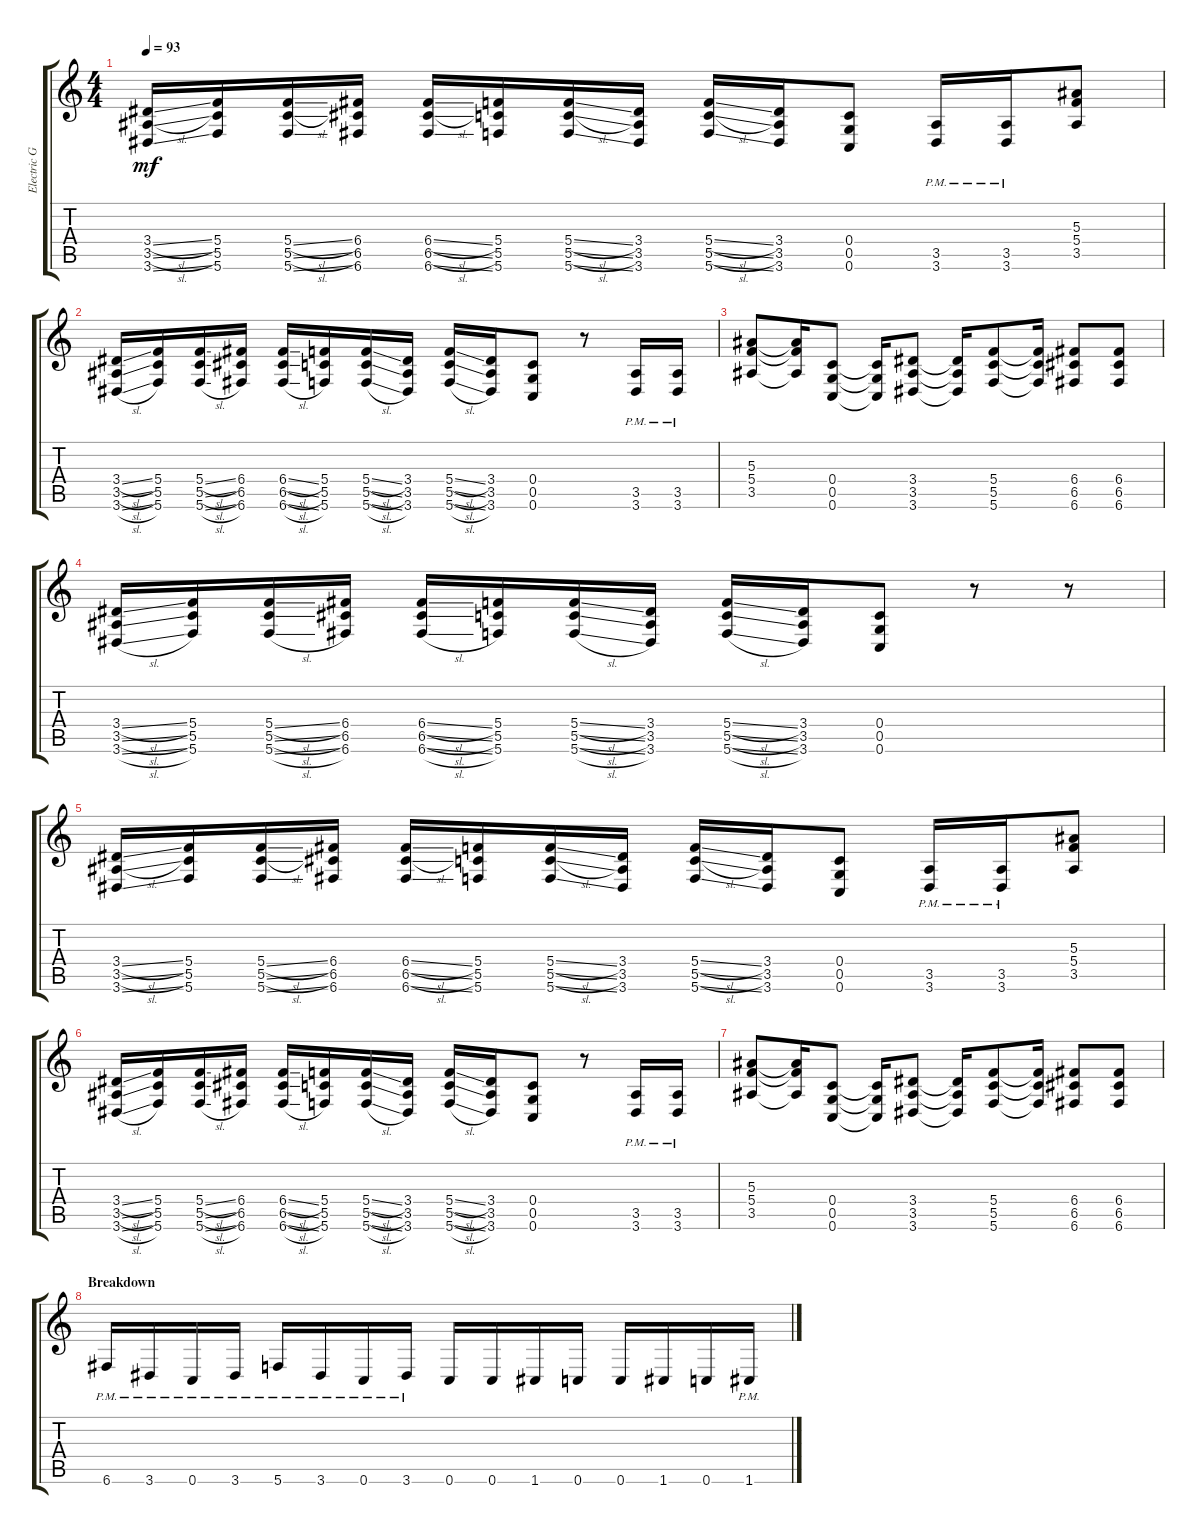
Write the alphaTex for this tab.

\track ("Electric Guitar" "Electric G") {instrument distortionguitar}
\staff {score tabs}
\tuning (D4 A3 F3 C3 G2 C2) {hide}
\ts (4 4)
\tempo 93
\clef g2
\ks c
(3.4{sl} 3.5{sl} 3.6{ss}).16{dy mf} (5.4 5.5 5.6).16 (5.4{sl} 5.5{sl} 5.6{ss}).16 (6.4 6.5 6.6).16 (6.4{sl} 6.5{sl} 6.6{ss}).16 (5.4 5.5 5.6).16 (5.4{sl} 5.5{sl} 5.6{ss}).16 (3.4 3.5 3.6).16 (5.4{sl} 5.5{sl} 5.6{ss}).16 (3.4 3.5 3.6).16 (0.4 0.5 0.6).8 (3.5{pm} 3.6{pm}).16 (3.5{pm} 3.6{pm}).16 (5.3 5.4 3.5).8 |
(3.4{sl} 3.5{sl} 3.6{sl}).16 (5.4 5.5 5.6).16 (5.4{sl} 5.5{sl} 5.6{sl}).16 (6.4 6.5 6.6).16 (6.4{sl} 6.5{sl} 6.6{sl}).16 (5.4 5.5 5.6).16 (5.4{sl} 5.5{sl} 5.6{sl}).16 (3.4 3.5 3.6).16 (5.4{sl} 5.5{sl} 5.6{sl}).16 (3.4 3.5 3.6).16 (0.4 0.5 0.6).8 r.8 (3.5{pm} 3.6{pm}).16 (3.5{pm} 3.6{pm}).16 |
(5.3 5.4 3.5).8 (5.3{t} 5.4{t} 3.5{t}).16 (0.4 0.5 0.6).8 (0.4{t} 0.5{t} 0.6{t}).16 (3.4 3.5 3.6).8 (3.4{t} 3.5{t} 3.6{t}).16 (5.4 5.5 5.6).8 (5.4{t} 5.5{t} 5.6{t}).16 (6.4 6.5 6.6).8 (6.4 6.5 6.6).8 |
(3.4{sl} 3.5{sl} 3.6{sl}).16 (5.4 5.5 5.6).16 (5.4{sl} 5.5{sl} 5.6{sl}).16 (6.4 6.5 6.6).16 (6.4{sl} 6.5{sl} 6.6{sl}).16 (5.4 5.5 5.6).16 (5.4{sl} 5.5{sl} 5.6{sl}).16 (3.4 3.5 3.6).16 (5.4{sl} 5.5{sl} 5.6{sl}).16 (3.4 3.5 3.6).16 (0.4 0.5 0.6).8 r.8 r.8 |
(3.4{sl} 3.5{sl} 3.6{ss}).16 (5.4 5.5 5.6).16 (5.4{sl} 5.5{sl} 5.6{ss}).16 (6.4 6.5 6.6).16 (6.4{sl} 6.5{sl} 6.6{ss}).16 (5.4 5.5 5.6).16 (5.4{sl} 5.5{sl} 5.6{ss}).16 (3.4 3.5 3.6).16 (5.4{sl} 5.5{sl} 5.6{ss}).16 (3.4 3.5 3.6).16 (0.4 0.5 0.6).8 (3.5{pm} 3.6{pm}).16 (3.5{pm} 3.6{pm}).16 (5.3 5.4 3.5).8 |
(3.4{sl} 3.5{sl} 3.6{sl}).16 (5.4 5.5 5.6).16 (5.4{sl} 5.5{sl} 5.6{sl}).16 (6.4 6.5 6.6).16 (6.4{sl} 6.5{sl} 6.6{sl}).16 (5.4 5.5 5.6).16 (5.4{sl} 5.5{sl} 5.6{sl}).16 (3.4 3.5 3.6).16 (5.4{sl} 5.5{sl} 5.6{sl}).16 (3.4 3.5 3.6).16 (0.4 0.5 0.6).8 r.8 (3.5{pm} 3.6{pm}).16 (3.5{pm} 3.6{pm}).16 |
(5.3 5.4 3.5).8 (5.3{t} 5.4{t} 3.5{t}).16 (0.4 0.5 0.6).8 (0.4{t} 0.5{t} 0.6{t}).16 (3.4 3.5 3.6).8 (3.4{t} 3.5{t} 3.6{t}).16 (5.4 5.5 5.6).8 (5.4{t} 5.5{t} 5.6{t}).16 (6.4 6.5 6.6).8 (6.4 6.5 6.6).8 |
\section ("" "Breakdown")
6.6{pm}.16 3.6{pm}.16 0.6{pm}.16 3.6{pm}.16 5.6{pm}.16 3.6{pm}.16 0.6{pm}.16 3.6{pm}.16 0.6.16 0.6.16 1.6.16 0.6.16 0.6.16 1.6.16 0.6.16 1.6{pm}.16
